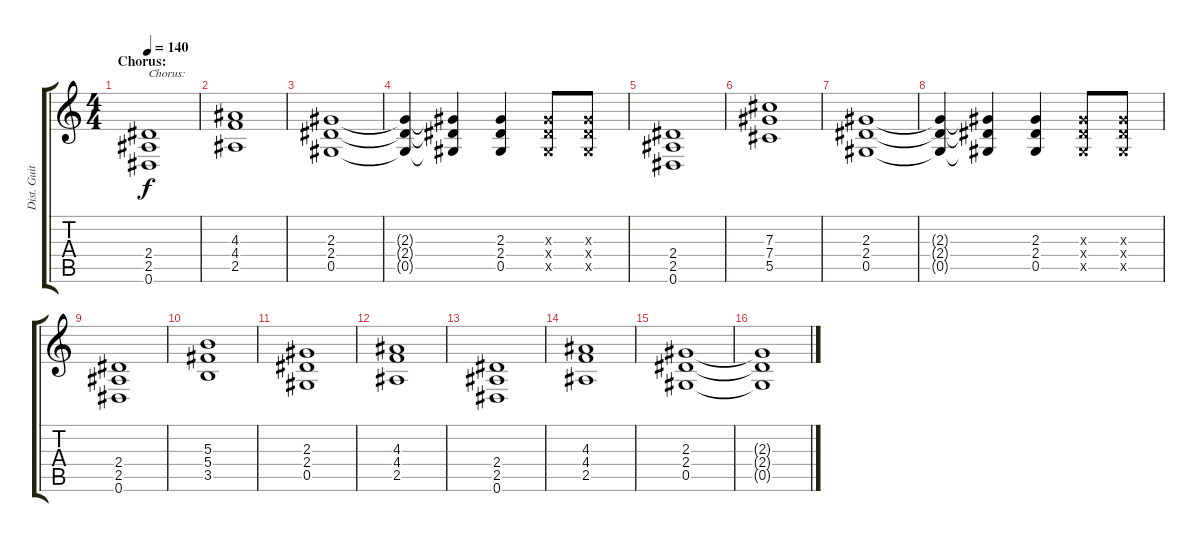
\track ("Dist. Guitar 2" "Dist. Guit") {instrument distortionguitar}
\staff {score tabs}
\tuning (Eb4 Bb3 Gb3 Db3 Ab2 Eb2) {hide}
\ts (4 4)
\section ("" "Chorus:")
\tempo 140
\clef g2
\ks c
(2.4 2.5 0.6).1{txt "Chorus:" dy f} |
(4.3 4.4 2.5).1 |
(2.3 2.4 0.5).1 |
(2.3{t} 2.4{t} 0.5{t}).4 (2.3{t} 2.4{t} 0.5{t}).4 (2.3 2.4 0.5).4 (2.3{x} 2.4{x} 0.5{x}).8 (2.3{x} 2.4{x} 0.5{x}).8 |
(2.4 2.5 0.6).1 |
(7.3 7.4 5.5).1 |
(2.3 2.4 0.5).1 |
(2.3{t} 2.4{t} 0.5{t}).4 (2.3{t} 2.4{t} 0.5{t}).4 (2.3 2.4 0.5).4 (2.3{x} 2.4{x} 0.5{x}).8 (2.3{x} 2.4{x} 0.5{x}).8 |
(2.4 2.5 0.6).1 |
(5.3 5.4 3.5).1 |
(2.3 2.4 0.5).1 |
(4.3 4.4 2.5).1 |
(2.4 2.5 0.6).1 |
(4.3 4.4 2.5).1 |
(2.3 2.4 0.5).1 |
(2.3{t} 2.4{t} 0.5{t}).1
